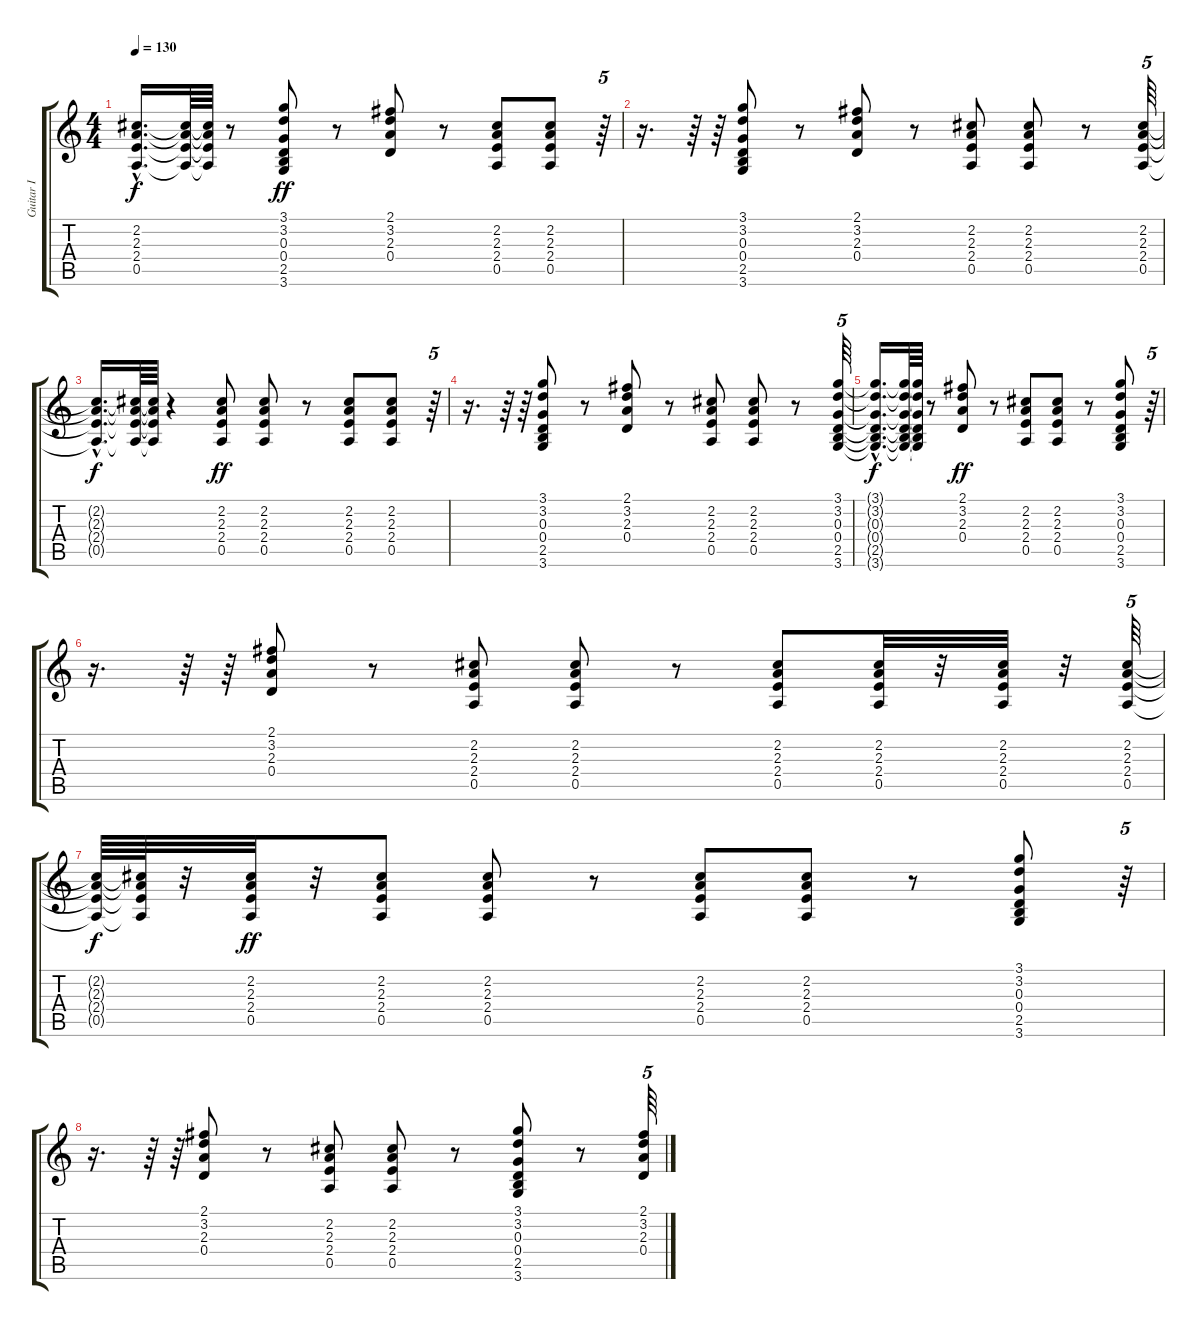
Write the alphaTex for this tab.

\track ("Guitar I" "Guitar I") {instrument acousticguitarsteel}
\staff {score tabs}
\tuning (E4 B3 G3 D3 A2 E2) {hide}
\ts (4 4)
\tempo 130
\clef g2
\ks c
(2.2{hac t} 2.3{hac t} 2.4{hac t} 0.5{hac t}).16{d dy f} (2.2{t} 2.3{t} 2.4{t} 0.5{t}).64 (2.2{t} 2.3{t} 2.4{t} 0.5{t}).64 r.8 (3.1 3.2 0.3 0.4 2.5 3.6).8{dy ff} r.8 (2.1 3.2 2.3 0.4).8 r.8 (2.2 2.3 2.4 0.5).8 (2.2 2.3 2.4 0.5).8 r.64{tu (5 4)} |
r.16{d} r.64 r.64 (3.1 3.2 0.3 0.4 2.5 3.6).8 r.8 (2.1 3.2 2.3 0.4).8 r.8 (2.2 2.3 2.4 0.5).8 (2.2 2.3 2.4 0.5).8 r.8 (2.2 2.3 2.4 0.5).64{tu (5 4)} |
(2.2{hac t} 2.3{hac t} 2.4{hac t} 0.5{hac t}).16{d dy f} (2.2{t} 2.3{t} 2.4{t} 0.5{t}).64 (2.2{t} 2.3{t} 2.4{t} 0.5{t}).64 r.4 (2.2 2.3 2.4 0.5).8{dy ff} (2.2 2.3 2.4 0.5).8 r.8 (2.2 2.3 2.4 0.5).8 (2.2 2.3 2.4 0.5).8 r.64{tu (5 4)} |
r.16{d} r.64 r.64 (3.1 3.2 0.3 0.4 2.5 3.6).8 r.8 (2.1 3.2 2.3 0.4).8 r.8 (2.2 2.3 2.4 0.5).8 (2.2 2.3 2.4 0.5).8 r.8 (3.1 3.2 0.3 0.4 2.5 3.6).64{tu (5 4)} |
(3.1{hac t} 3.2{hac t} 0.3{hac t} 0.4{hac t} 2.5{hac t} 3.6{hac t}).16{d dy f} (3.1{t} 3.2{t} 0.3{t} 0.4{t} 2.5{t} 3.6{t}).64 (3.1{t} 3.2{t} 0.3{t} 0.4{t} 2.5{t} 3.6{t}).64 r.8 (2.1 3.2 2.3 0.4).8{dy ff} r.8 (2.2 2.3 2.4 0.5).8 (2.2 2.3 2.4 0.5).8 r.8 (3.1 3.2 0.3 0.4 2.5 3.6).8 r.64{tu (5 4)} |
r.16{d} r.64 r.64 (2.1 3.2 2.3 0.4).8 r.8 (2.2 2.3 2.4 0.5).8 (2.2 2.3 2.4 0.5).8 r.8 (2.2 2.3 2.4 0.5).8 (2.2 2.3 2.4 0.5).32 r.32 (2.2 2.3 2.4 0.5).32 r.32 (2.2 2.3 2.4 0.5).64{tu (5 4)} |
(2.2{t} 2.3{t} 2.4{t} 0.5{t}).64{dy f} (2.2{t} 2.3{t} 2.4{t} 0.5{t}).64 r.32 (2.2 2.3 2.4 0.5).32{dy ff} r.32 (2.2 2.3 2.4 0.5).8 (2.2 2.3 2.4 0.5).8 r.8 (2.2 2.3 2.4 0.5).8 (2.2 2.3 2.4 0.5).8 r.8 (3.1 3.2 0.3 0.4 2.5 3.6).8 r.64{tu (5 4)} |
r.16{d} r.64 r.64 (2.1 3.2 2.3 0.4).8 r.8 (2.2 2.3 2.4 0.5).8 (2.2 2.3 2.4 0.5).8 r.8 (3.1 3.2 0.3 0.4 2.5 3.6).8 r.8 (2.1 3.2 2.3 0.4).64{tu (5 4)}
